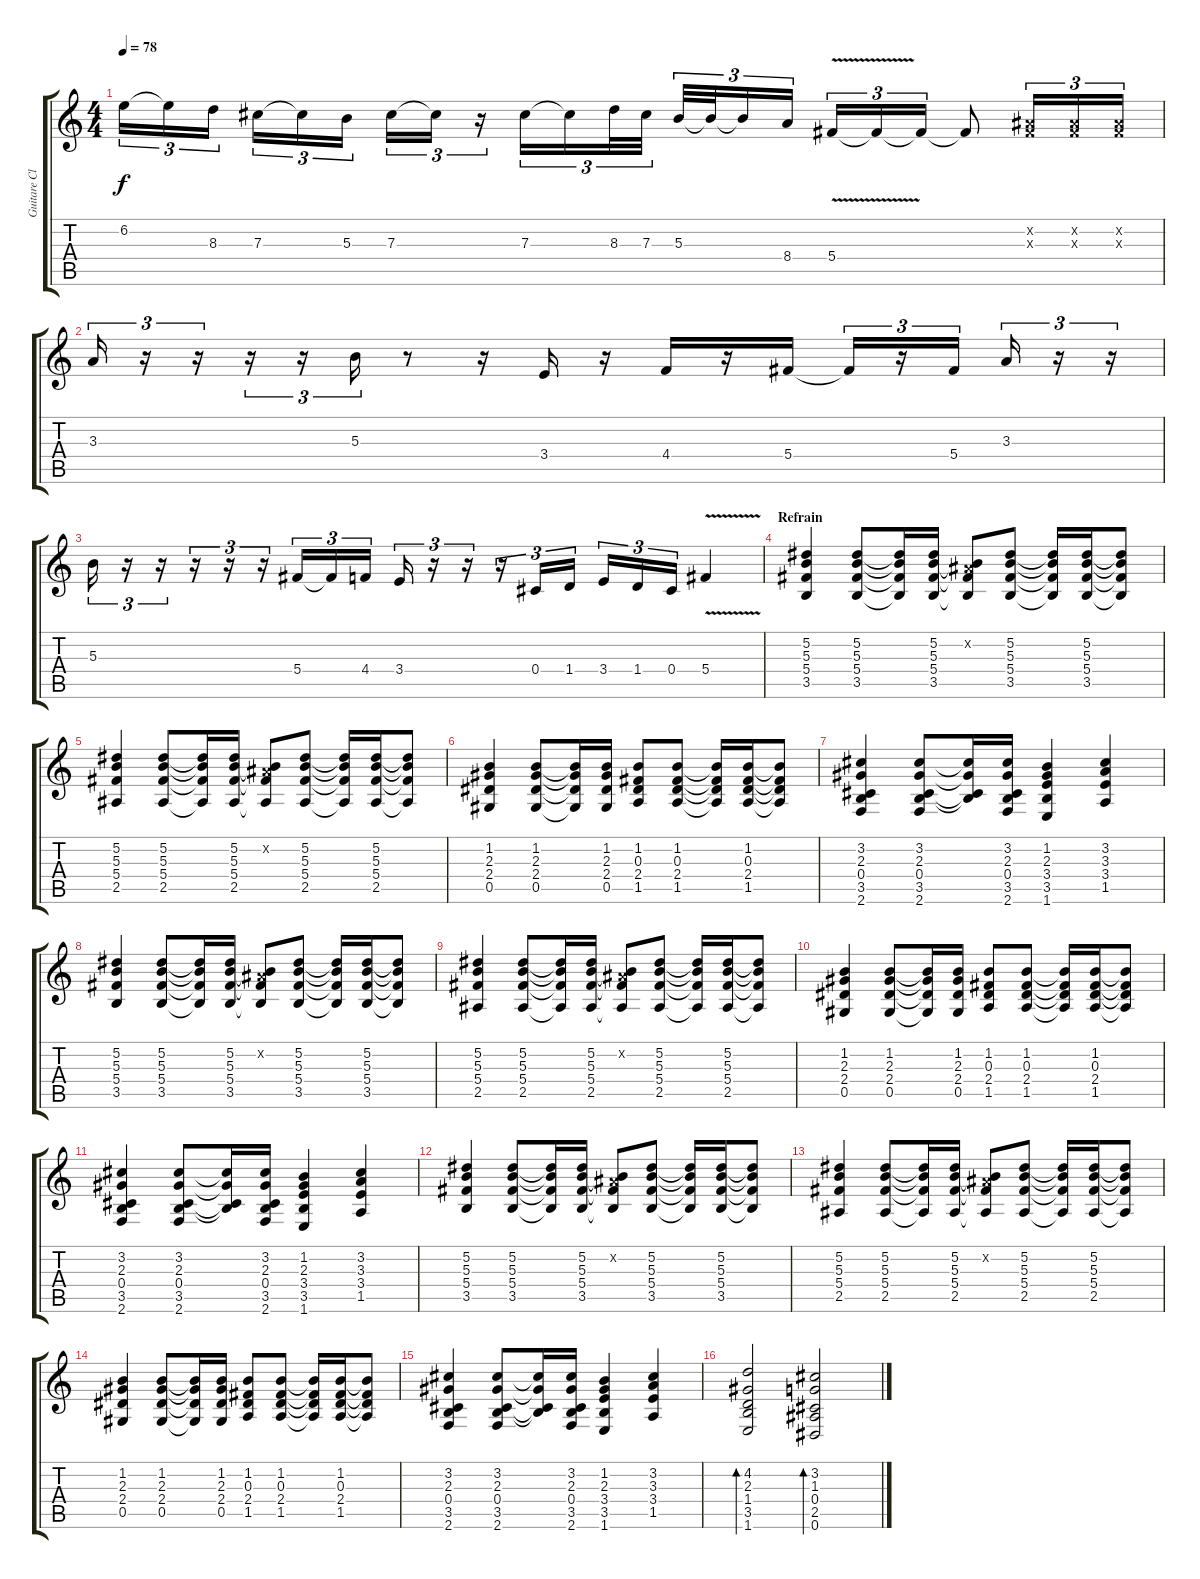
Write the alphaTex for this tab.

\track ("Guitare Clean" "Guitare Cl") {instrument acousticguitarnylon}
\staff {score tabs}
\tuning (Eb4 Bb3 Gb3 Db3 Ab2 Eb2) {hide}
\ts (4 4)
\tempo 78
\clef g2
\ks c
6.2.16{tu (3 2) dy f} 6.2{t}.16{tu (3 2)} 8.3.16{tu (3 2)} 7.3.16{tu (3 2)} 7.3{t}.16{tu (3 2)} 5.3.16{tu (3 2)} 7.3.16{tu (3 2)} 7.3{t}.16{tu (3 2)} r.16{tu (3 2)} 7.3.16{tu (3 2)} 7.3{t}.16{tu (3 2)} 8.3.32{tu (3 2)} 7.3.32{tu (3 2)} 5.3.32{tu (3 2)} 5.3{t}.32{tu (3 2)} 5.3{t}.16{tu (3 2)} 8.4.16{tu (3 2)} 5.4{v}.16{tu (3 2)} 5.4{t}.16{tu (3 2)} 5.4{t}.16{tu (3 2)} 5.4{t}.8 (0.2{x} 0.3{x}).16{tu (3 2)} (0.2{x} 0.3{x}).16{tu (3 2)} (0.2{x} 0.3{x}).16{tu (3 2)} |
3.3.16{tu (3 2)} r.16{tu (3 2)} r.16{tu (3 2)} r.16{tu (3 2)} r.16{tu (3 2)} 5.3.16{tu (3 2)} r.8 r.16 3.4.16 r.16 4.4.16 r.16 5.4.16 5.4{t}.16{tu (3 2)} r.16{tu (3 2)} 5.4.16{tu (3 2)} 3.3.16{tu (3 2)} r.16{tu (3 2)} r.16{tu (3 2)} |
5.3.16{tu (3 2)} r.16{tu (3 2)} r.16{tu (3 2)} r.16{tu (3 2)} r.16{tu (3 2)} r.16{tu (3 2)} 5.4.16{tu (3 2)} 5.4{t}.16{tu (3 2)} 4.4.16{tu (3 2)} 3.4.16{tu (3 2)} r.16{tu (3 2)} r.16{tu (3 2)} r.16{tu (3 2)} 0.4.16{tu (3 2)} 1.4.16{tu (3 2)} 3.4.16{tu (3 2)} 1.4.16{tu (3 2)} 0.4.16{tu (3 2)} 5.4{v}.4 |
\section ("" "Refrain")
(5.2 5.3 5.4 3.5).4 (5.2 5.3 5.4 3.5).8 (5.2{t} 5.3{t} 5.4{t} 3.5{t}).16 (5.2 5.3 5.4 3.5).16 (0.2{x} 5.3{t} 5.4{t} 3.5{t}).8 (5.2 5.3 5.4 3.5).8 (5.2{t} 5.3{t} 5.4{t} 3.5{t}).16 (5.2 5.3 5.4 3.5).16 (5.2{t} 5.3{t} 5.4{t} 3.5{t}).8 |
(5.2 5.3 5.4 2.5).4 (5.2 5.3 5.4 2.5).8 (5.2{t} 5.3{t} 5.4{t} 2.5{t}).16 (5.2 5.3 5.4 2.5).16 (0.2{x} 5.3{t} 5.4{t} 2.5{t}).8 (5.2 5.3 5.4 2.5).8 (5.2{t} 5.3{t} 5.4{t} 2.5{t}).16 (5.2 5.3 5.4 2.5).16 (5.2{t} 5.3{t} 5.4{t} 2.5{t}).8 |
(1.2 2.3 2.4 0.5).4 (1.2 2.3 2.4 0.5).8 (1.2{t} 2.3{t} 2.4{t} 0.5{t}).16 (1.2 2.3 2.4 0.5).16 (1.2 0.3 2.4 1.5).8 (1.2 0.3 2.4 1.5).8 (1.2{t} 0.3{t} 2.4{t} 1.5{t}).16 (1.2 0.3 2.4 1.5).16 (1.2{t} 0.3{t} 2.4{t} 1.5{t}).8 |
(3.2 2.3 0.4 3.5 2.6).4 (3.2 2.3 0.4 3.5 2.6).8 (3.2{t} 2.3{t} 0.4{t} 3.5{t}).16 (3.2 2.3 0.4 3.5 2.6).16 (1.2 2.3 3.4 3.5 1.6).4 (3.2 3.3 3.4 1.5).4 |
(5.2 5.3 5.4 3.5).4 (5.2 5.3 5.4 3.5).8 (5.2{t} 5.3{t} 5.4{t} 3.5{t}).16 (5.2 5.3 5.4 3.5).16 (0.2{x} 5.3{t} 5.4{t} 3.5{t}).8 (5.2 5.3 5.4 3.5).8 (5.2{t} 5.3{t} 5.4{t} 3.5{t}).16 (5.2 5.3 5.4 3.5).16 (5.2{t} 5.3{t} 5.4{t} 3.5{t}).8 |
(5.2 5.3 5.4 2.5).4 (5.2 5.3 5.4 2.5).8 (5.2{t} 5.3{t} 5.4{t} 2.5{t}).16 (5.2 5.3 5.4 2.5).16 (0.2{x} 5.3{t} 5.4{t} 2.5{t}).8 (5.2 5.3 5.4 2.5).8 (5.2{t} 5.3{t} 5.4{t} 2.5{t}).16 (5.2 5.3 5.4 2.5).16 (5.2{t} 5.3{t} 5.4{t} 2.5{t}).8 |
(1.2 2.3 2.4 0.5).4 (1.2 2.3 2.4 0.5).8 (1.2{t} 2.3{t} 2.4{t} 0.5{t}).16 (1.2 2.3 2.4 0.5).16 (1.2 0.3 2.4 1.5).8 (1.2 0.3 2.4 1.5).8 (1.2{t} 0.3{t} 2.4{t} 1.5{t}).16 (1.2 0.3 2.4 1.5).16 (1.2{t} 0.3{t} 2.4{t} 1.5{t}).8 |
(3.2 2.3 0.4 3.5 2.6).4 (3.2 2.3 0.4 3.5 2.6).8 (3.2{t} 2.3{t} 0.4{t} 3.5{t}).16 (3.2 2.3 0.4 3.5 2.6).16 (1.2 2.3 3.4 3.5 1.6).4 (3.2 3.3 3.4 1.5).4 |
(5.2 5.3 5.4 3.5).4 (5.2 5.3 5.4 3.5).8 (5.2{t} 5.3{t} 5.4{t} 3.5{t}).16 (5.2 5.3 5.4 3.5).16 (0.2{x} 5.3{t} 5.4{t} 3.5{t}).8 (5.2 5.3 5.4 3.5).8 (5.2{t} 5.3{t} 5.4{t} 3.5{t}).16 (5.2 5.3 5.4 3.5).16 (5.2{t} 5.3{t} 5.4{t} 3.5{t}).8 |
(5.2 5.3 5.4 2.5).4 (5.2 5.3 5.4 2.5).8 (5.2{t} 5.3{t} 5.4{t} 2.5{t}).16 (5.2 5.3 5.4 2.5).16 (0.2{x} 5.3{t} 5.4{t} 2.5{t}).8 (5.2 5.3 5.4 2.5).8 (5.2{t} 5.3{t} 5.4{t} 2.5{t}).16 (5.2 5.3 5.4 2.5).16 (5.2{t} 5.3{t} 5.4{t} 2.5{t}).8 |
(1.2 2.3 2.4 0.5).4 (1.2 2.3 2.4 0.5).8 (1.2{t} 2.3{t} 2.4{t} 0.5{t}).16 (1.2 2.3 2.4 0.5).16 (1.2 0.3 2.4 1.5).8 (1.2 0.3 2.4 1.5).8 (1.2{t} 0.3{t} 2.4{t} 1.5{t}).16 (1.2 0.3 2.4 1.5).16 (1.2{t} 0.3{t} 2.4{t} 1.5{t}).8 |
(3.2 2.3 0.4 3.5 2.6).4 (3.2 2.3 0.4 3.5 2.6).8 (3.2{t} 2.3{t} 0.4{t} 3.5{t}).16 (3.2 2.3 0.4 3.5 2.6).16 (1.2 2.3 3.4 3.5 1.6).4 (3.2 3.3 3.4 1.5).4 |
(4.2 2.3 1.4 3.5 1.6).2{bd 120} (3.2 1.3 0.4 2.5 0.6).2{bd 240}
